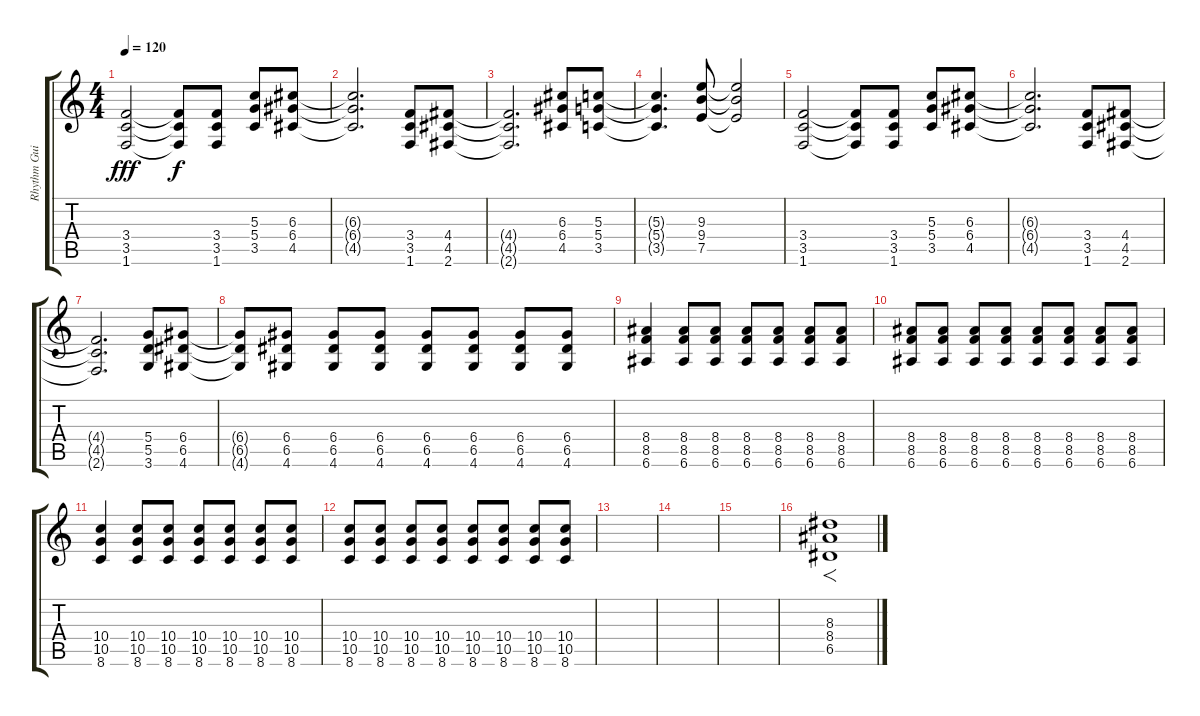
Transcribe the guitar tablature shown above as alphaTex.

\track ("Rhythm Guitar" "Rhythm Gui") {instrument distortionguitar}
\staff {score tabs}
\tuning (E4 B3 G3 D3 A2 E2) {hide}
\ts (4 4)
\tempo 120
\clef g2
\ks c
(3.4 3.5 1.6).2{dy fff instrument distortionguitar} (3.4{t} 3.5{t} 1.6{t}).8{dy f} (3.4 3.5 1.6).8 (5.3 5.4 3.5).8 (6.3 6.4 4.5).8 |
(6.3{t} 6.4{t} 4.5{t}).2{d} (3.4 3.5 1.6).8 (4.4 4.5 2.6).8 |
(4.4{t} 4.5{t} 2.6{t}).2{d} (6.3 6.4 4.5).8 (5.3 5.4 3.5).8 |
(5.3{t} 5.4{t} 3.5{t}).4{d} (9.3 9.4 7.5).8 (9.3{t} 9.4{t} 7.5{t}).2 |
(3.4 3.5 1.6).2 (3.4{t} 3.5{t} 1.6{t}).8 (3.4 3.5 1.6).8 (5.3 5.4 3.5).8 (6.3 6.4 4.5).8 |
(6.3{t} 6.4{t} 4.5{t}).2{d} (3.4 3.5 1.6).8 (4.4 4.5 2.6).8 |
(4.4{t} 4.5{t} 2.6{t}).2{d} (5.4 5.5 3.6).8 (6.4 6.5 4.6).8 |
(6.4{t} 6.5{t} 4.6{t}).8 (6.4 6.5 4.6).8 (6.4 6.5 4.6).8 (6.4 6.5 4.6).8 (6.4 6.5 4.6).8 (6.4 6.5 4.6).8 (6.4 6.5 4.6).8 (6.4 6.5 4.6).8 |
(8.4 8.5 6.6).4 (8.4 8.5 6.6).8 (8.4 8.5 6.6).8 (8.4 8.5 6.6).8 (8.4 8.5 6.6).8 (8.4 8.5 6.6).8 (8.4 8.5 6.6).8 |
(8.4 8.5 6.6).8 (8.4 8.5 6.6).8 (8.4 8.5 6.6).8 (8.4 8.5 6.6).8 (8.4 8.5 6.6).8 (8.4 8.5 6.6).8 (8.4 8.5 6.6).8 (8.4 8.5 6.6).8 |
(10.4 10.5 8.6).4 (10.4 10.5 8.6).8 (10.4 10.5 8.6).8 (10.4 10.5 8.6).8 (10.4 10.5 8.6).8 (10.4 10.5 8.6).8 (10.4 10.5 8.6).8 |
(10.4 10.5 8.6).8 (10.4 10.5 8.6).8 (10.4 10.5 8.6).8 (10.4 10.5 8.6).8 (10.4 10.5 8.6).8 (10.4 10.5 8.6).8 (10.4 10.5 8.6).8 (10.4 10.5 8.6).8 |
|
|
|
(8.3 8.4 6.5).1{f}
